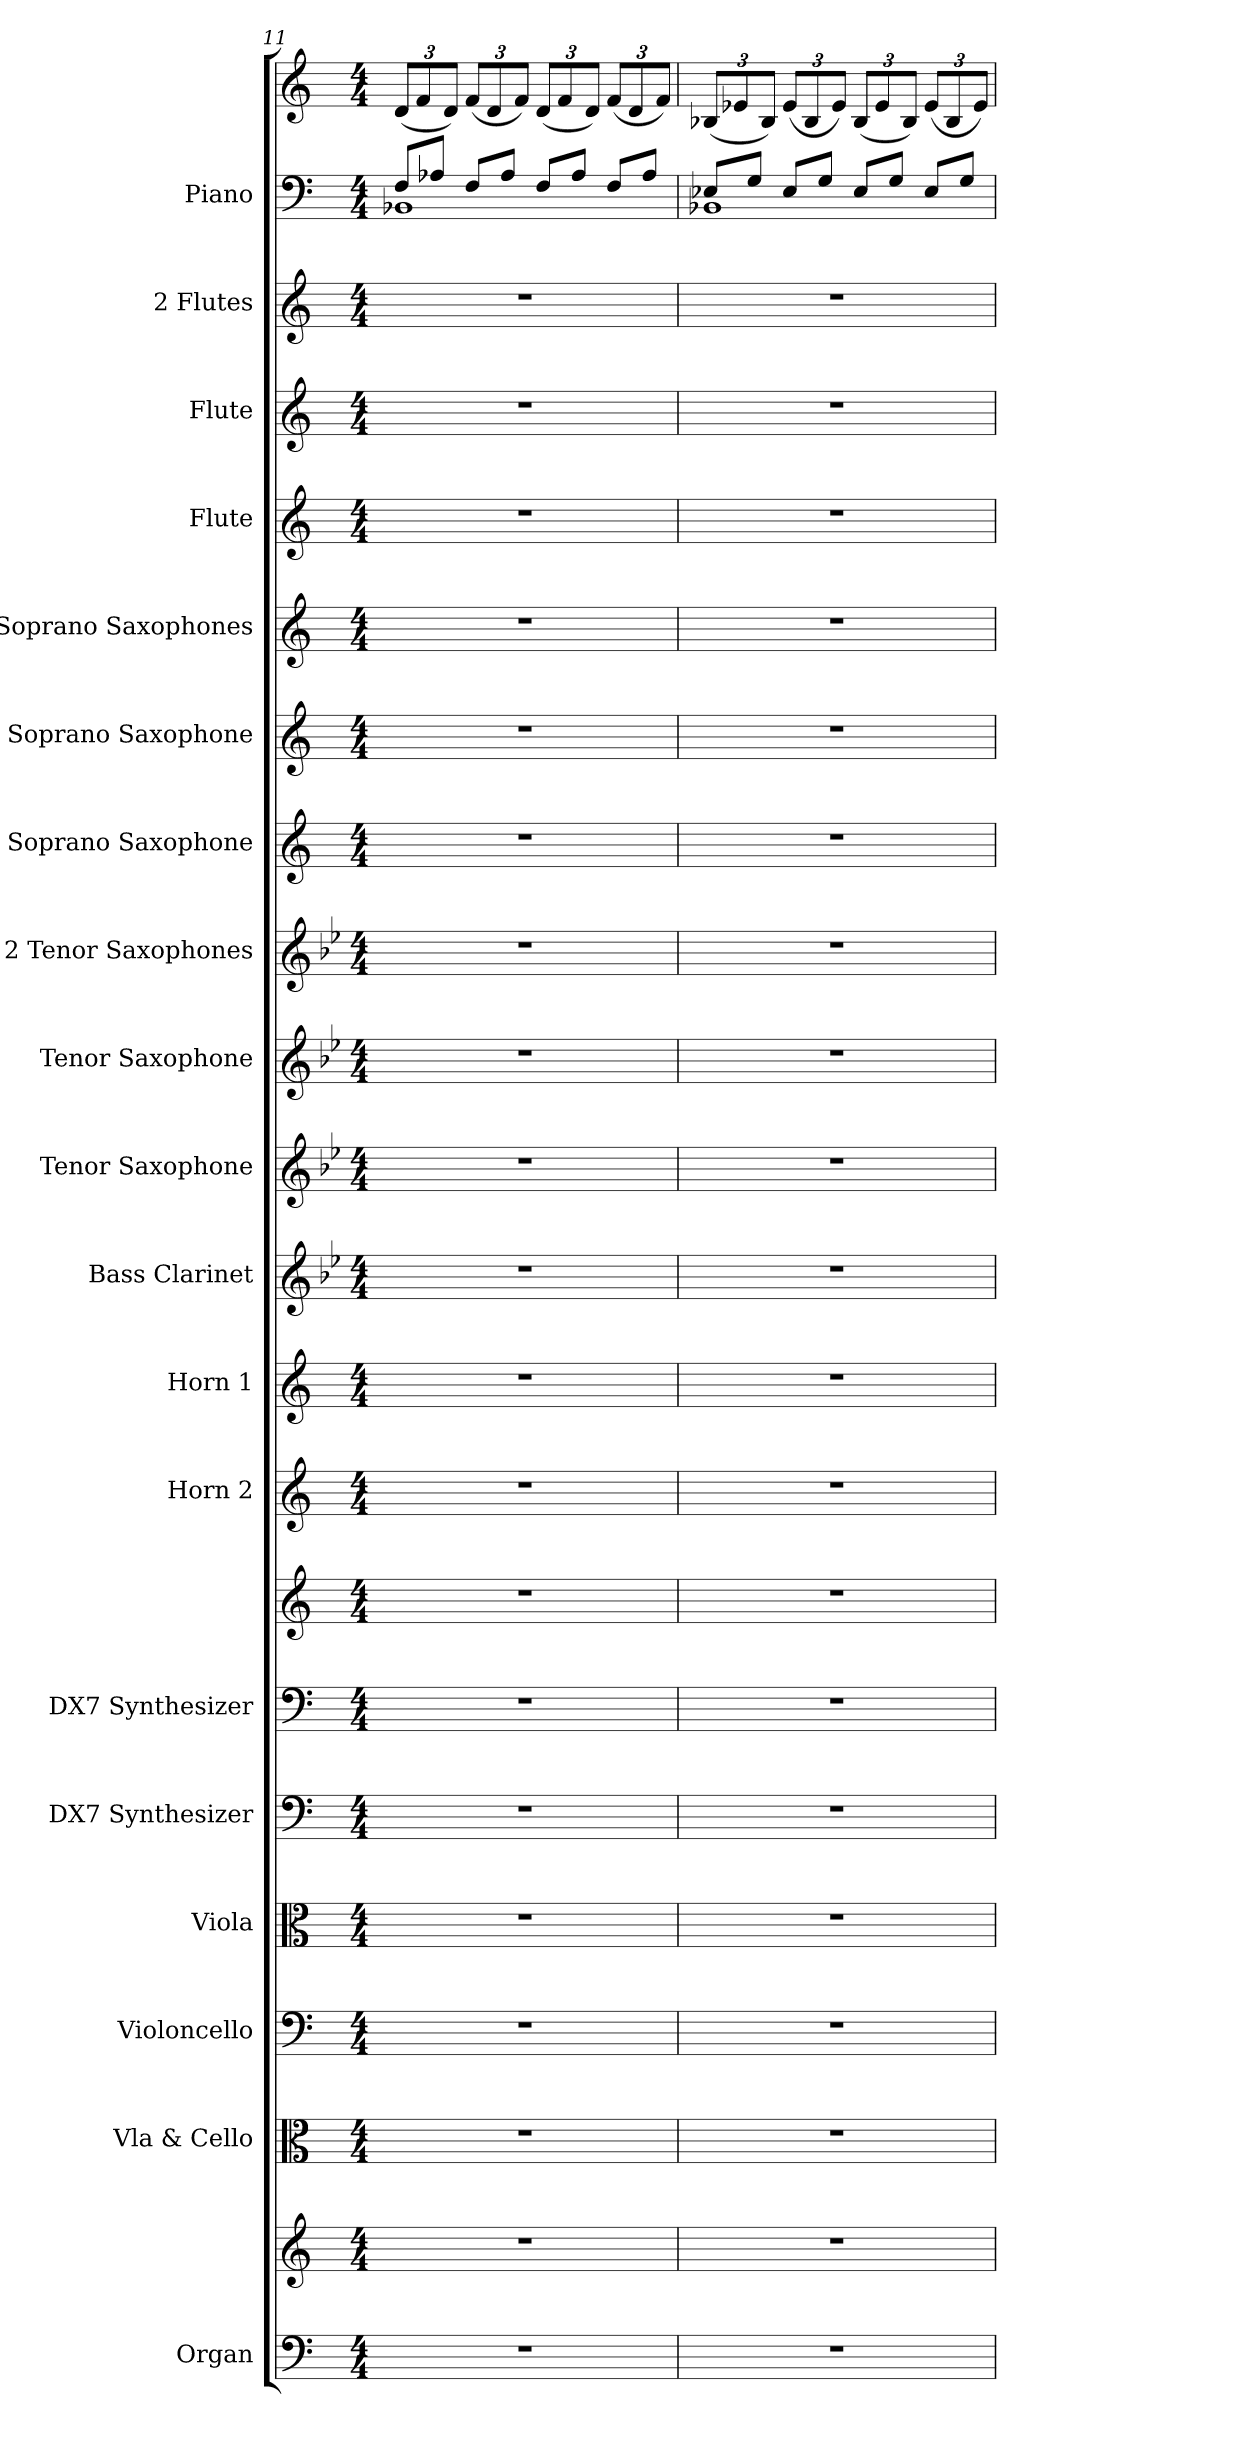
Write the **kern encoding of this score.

**kern	**kern	**kern	**kern	**kern	**kern	**kern	**kern	**kern	**kern	**kern	**kern	**kern	**kern	**kern	**kern	**kern	**kern	**kern	**kern	**kern	**kern
*part19	*part19	*part18	*part17	*part16	*part15	*part14	*part14	*part13	*part12	*part11	*part10	*part9	*part8	*part7	*part6	*part5	*part4	*part3	*part2	*part1	*part1
*staff22	*staff21	*staff20	*staff19	*staff18	*staff17	*staff16	*staff15	*staff14	*staff13	*staff12	*staff11	*staff10	*staff9	*staff8	*staff7	*staff6	*staff5	*staff4	*staff3	*staff2	*staff1
*I"Organ	*	*I"Vla &amp; Cello	*I"Violoncello	*I"Viola	*I"DX7 Synthesizer	*I"DX7 Synthesizer	*	*I"Horn 2	*I"Horn 1	*I"Bass Clarinet	*I"Tenor Saxophone	*I"Tenor Saxophone	*I"2 Tenor Saxophones	*I"Soprano Saxophone	*I"Soprano Saxophone	*I"2 Soprano Saxophones	*I"Flute	*I"Flute	*I"2 Flutes	*I"Piano	*
*I'Org.	*	*I'Vla &amp; Cello	*I'Cello	*I'Vla	*I'DX7	*I'DX7	*	*I'Hn 2	*I'Hn 1	*I'B. Cl.	*I'Tenor 2	*I'Tenor 1	*I'2 Tenors	*I'Sop 2	*I'Sop 1	*I'2 Sops	*I'Fl 2	*I'Fl 1	*I'2 Fls	*I'Pno.	*
*clefF4	*clefG2	*clefC3	*clefF4	*clefC3	*clefF4	*clefF4	*clefG2	*clefG2	*clefG2	*clefG2	*clefG2	*clefG2	*clefG2	*clefG2	*clefG2	*clefG2	*clefG2	*clefG2	*clefG2	*clefF4	*clefG2
*	*	*	*	*	*	*	*	*ITrd4c7	*ITrd4c7	*ITrd8c14	*ITrd8c14	*ITrd8c14	*ITrd8c14	*ITrd1c2	*ITrd1c2	*ITrd1c2	*	*	*	*	*
*k[]	*k[]	*k[]	*k[]	*k[]	*k[]	*k[]	*k[]	*k[b-]	*k[b-]	*k[b-e-]	*k[b-e-]	*k[b-e-]	*k[b-e-]	*k[b-e-]	*k[b-e-]	*k[b-e-]	*k[]	*k[]	*k[]	*k[]	*k[]
*M4/4	*M4/4	*M4/4	*M4/4	*M4/4	*M4/4	*M4/4	*M4/4	*M4/4	*M4/4	*M4/4	*M4/4	*M4/4	*M4/4	*M4/4	*M4/4	*M4/4	*M4/4	*M4/4	*M4/4	*M4/4	*M4/4
=11	=11	=11	=11	=11	=11	=11	=11	=11	=11	=11	=11	=11	=11	=11	=11	=11	=11	=11	=11	=11	=11
*	*	*	*	*	*	*	*	*	*	*	*	*	*	*	*	*	*	*	*	*^	*
*	*	*	*	*	*	*	*	*	*	*	*	*	*	*	*	*	*	*	*	*	*	*Xbrackettup
1r	1r	1r	1r	1r	1r	1r	1r	1r	1r	1r	1r	1r	1r	1r	1r	1r	1r	1r	1r	8F/L	1BB-X	(<12d/L
.	.	.	.	.	.	.	.	.	.	.	.	.	.	.	.	.	.	.	.	.	.	12f/
.	.	.	.	.	.	.	.	.	.	.	.	.	.	.	.	.	.	.	.	8A-X/J	.	.
.	.	.	.	.	.	.	.	.	.	.	.	.	.	.	.	.	.	.	.	.	.	12d/J)
.	.	.	.	.	.	.	.	.	.	.	.	.	.	.	.	.	.	.	.	8F/L	.	(<12f/L
.	.	.	.	.	.	.	.	.	.	.	.	.	.	.	.	.	.	.	.	.	.	12d/
.	.	.	.	.	.	.	.	.	.	.	.	.	.	.	.	.	.	.	.	8A-/J	.	.
.	.	.	.	.	.	.	.	.	.	.	.	.	.	.	.	.	.	.	.	.	.	12f/J)
.	.	.	.	.	.	.	.	.	.	.	.	.	.	.	.	.	.	.	.	8F/L	.	(<12d/L
.	.	.	.	.	.	.	.	.	.	.	.	.	.	.	.	.	.	.	.	.	.	12f/
.	.	.	.	.	.	.	.	.	.	.	.	.	.	.	.	.	.	.	.	8A-/J	.	.
.	.	.	.	.	.	.	.	.	.	.	.	.	.	.	.	.	.	.	.	.	.	12d/J)
.	.	.	.	.	.	.	.	.	.	.	.	.	.	.	.	.	.	.	.	8F/L	.	(<12f/L
.	.	.	.	.	.	.	.	.	.	.	.	.	.	.	.	.	.	.	.	.	.	12d/
.	.	.	.	.	.	.	.	.	.	.	.	.	.	.	.	.	.	.	.	8A-/J	.	.
.	.	.	.	.	.	.	.	.	.	.	.	.	.	.	.	.	.	.	.	.	.	12f/J)
=12	=12	=12	=12	=12	=12	=12	=12	=12	=12	=12	=12	=12	=12	=12	=12	=12	=12	=12	=12	=12	=12	=12
1r	1r	1r	1r	1r	1r	1r	1r	1r	1r	1r	1r	1r	1r	1r	1r	1r	1r	1r	1r	8E-X/L	1BB-X	(<12B-X/L
.	.	.	.	.	.	.	.	.	.	.	.	.	.	.	.	.	.	.	.	.	.	12e-X/
.	.	.	.	.	.	.	.	.	.	.	.	.	.	.	.	.	.	.	.	8G/J	.	.
.	.	.	.	.	.	.	.	.	.	.	.	.	.	.	.	.	.	.	.	.	.	12B-/J)
.	.	.	.	.	.	.	.	.	.	.	.	.	.	.	.	.	.	.	.	8E-/L	.	(<12e-/L
.	.	.	.	.	.	.	.	.	.	.	.	.	.	.	.	.	.	.	.	.	.	12B-/
.	.	.	.	.	.	.	.	.	.	.	.	.	.	.	.	.	.	.	.	8G/J	.	.
.	.	.	.	.	.	.	.	.	.	.	.	.	.	.	.	.	.	.	.	.	.	12e-/J)
.	.	.	.	.	.	.	.	.	.	.	.	.	.	.	.	.	.	.	.	8E-/L	.	(<12B-/L
.	.	.	.	.	.	.	.	.	.	.	.	.	.	.	.	.	.	.	.	.	.	12e-/
.	.	.	.	.	.	.	.	.	.	.	.	.	.	.	.	.	.	.	.	8G/J	.	.
.	.	.	.	.	.	.	.	.	.	.	.	.	.	.	.	.	.	.	.	.	.	12B-/J)
.	.	.	.	.	.	.	.	.	.	.	.	.	.	.	.	.	.	.	.	8E-/L	.	(<12e-/L
.	.	.	.	.	.	.	.	.	.	.	.	.	.	.	.	.	.	.	.	.	.	12B-/
.	.	.	.	.	.	.	.	.	.	.	.	.	.	.	.	.	.	.	.	8G/J	.	.
.	.	.	.	.	.	.	.	.	.	.	.	.	.	.	.	.	.	.	.	.	.	12e-/J)
*	*	*	*	*	*	*	*	*	*	*	*	*	*	*	*	*	*	*	*	*v	*v	*
=	=	=	=	=	=	=	=	=	=	=	=	=	=	=	=	=	=	=	=	=	=
*-	*-	*-	*-	*-	*-	*-	*-	*-	*-	*-	*-	*-	*-	*-	*-	*-	*-	*-	*-	*-	*-
